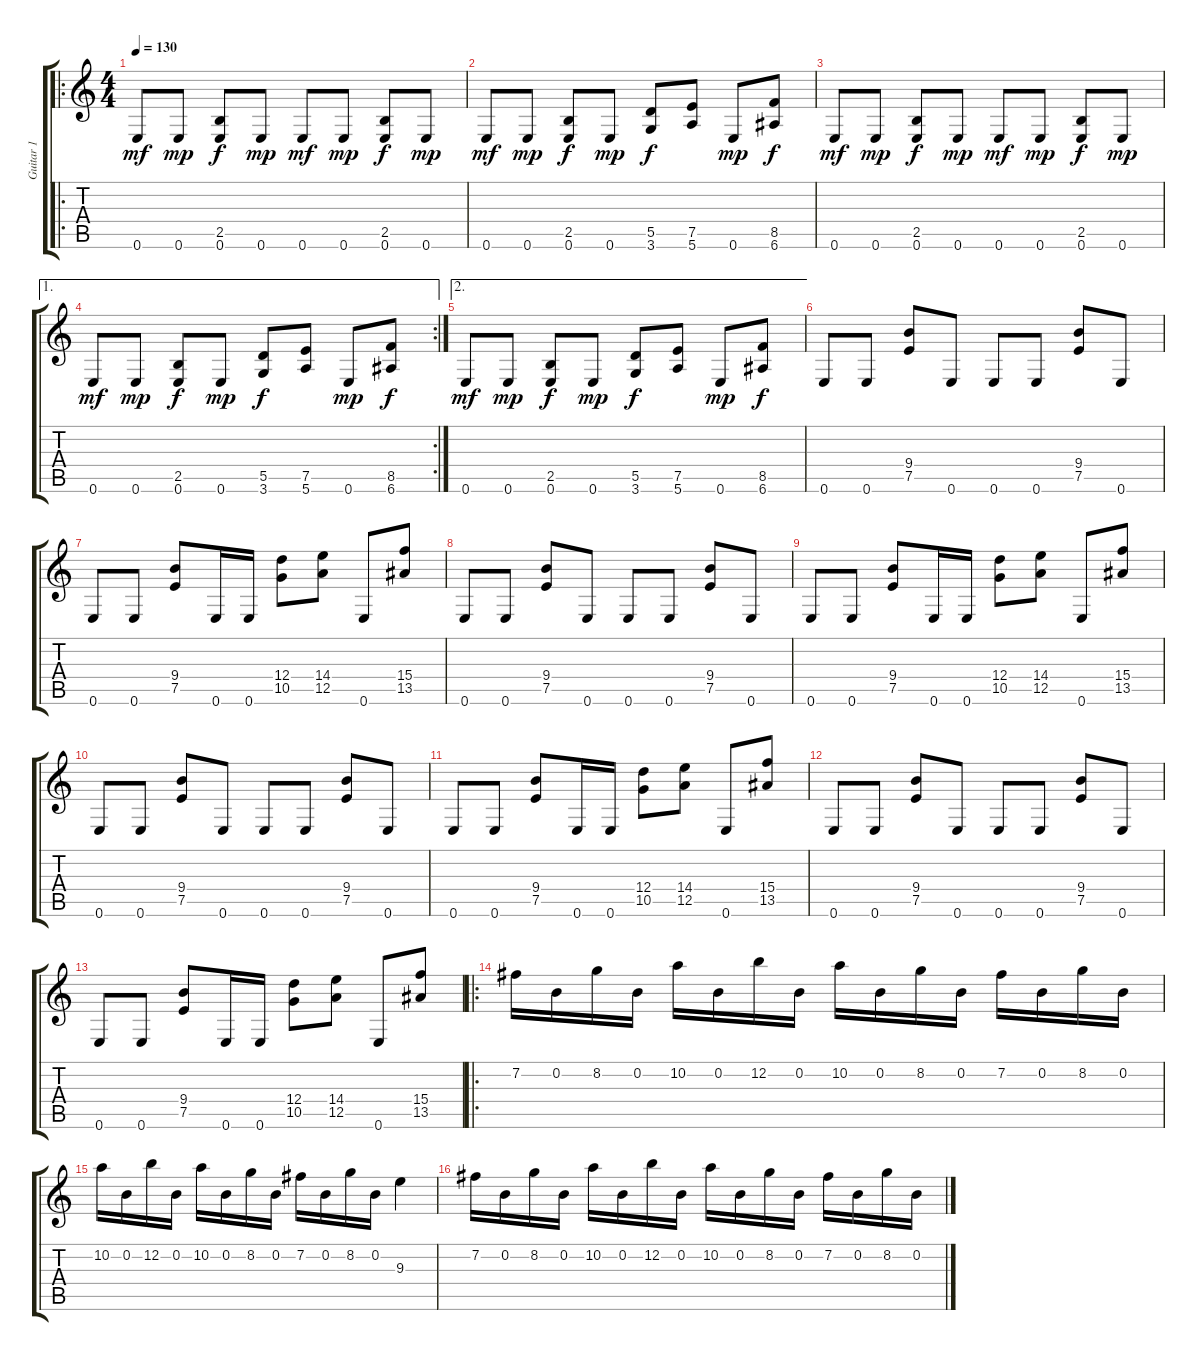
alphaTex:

\track ("Guitar 1" "Guitar 1") {instrument distortionguitar}
\staff {score tabs}
\tuning (E4 B3 G3 D3 A2 E2) {hide}
\ro
\ts (4 4)
\tempo 130
\clef g2
\ks c
0.6.8{dy mf} 0.6.8{dy mp} (2.5 0.6).8{dy f} 0.6.8{dy mp} 0.6.8{dy mf} 0.6.8{dy mp} (2.5 0.6).8{dy f} 0.6.8{dy mp} |
0.6.8{dy mf} 0.6.8{dy mp} (2.5 0.6).8{dy f} 0.6.8{dy mp} (5.5 3.6).8{dy f} (7.5 5.6).8 0.6.8{dy mp} (8.5 6.6).8{dy f} |
0.6.8{dy mf} 0.6.8{dy mp} (2.5 0.6).8{dy f} 0.6.8{dy mp} 0.6.8{dy mf} 0.6.8{dy mp} (2.5 0.6).8{dy f} 0.6.8{dy mp} |
\ae 1
\rc 2
0.6.8{dy mf} 0.6.8{dy mp} (2.5 0.6).8{dy f} 0.6.8{dy mp} (5.5 3.6).8{dy f} (7.5 5.6).8 0.6.8{dy mp} (8.5 6.6).8{dy f} |
\ae 2
0.6.8{dy mf} 0.6.8{dy mp} (2.5 0.6).8{dy f} 0.6.8{dy mp} (5.5 3.6).8{dy f} (7.5 5.6).8 0.6.8{dy mp} (8.5 6.6).8{dy f} |
0.6.8{volume 10 instrument distortionguitar} 0.6.8 (9.4 7.5).8 0.6.8 0.6.8 0.6.8 (9.4 7.5).8 0.6.8 |
0.6.8 0.6.8 (9.4 7.5).8 0.6.16 0.6.16 (12.4 10.5).8 (14.4 12.5).8 0.6.8 (15.4 13.5).8 |
0.6.8 0.6.8 (9.4 7.5).8 0.6.8 0.6.8 0.6.8 (9.4 7.5).8 0.6.8 |
0.6.8 0.6.8 (9.4 7.5).8 0.6.16 0.6.16 (12.4 10.5).8 (14.4 12.5).8 0.6.8 (15.4 13.5).8 |
0.6.8 0.6.8 (9.4 7.5).8 0.6.8 0.6.8 0.6.8 (9.4 7.5).8 0.6.8 |
0.6.8 0.6.8 (9.4 7.5).8 0.6.16 0.6.16 (12.4 10.5).8 (14.4 12.5).8 0.6.8 (15.4 13.5).8 |
0.6.8 0.6.8 (9.4 7.5).8 0.6.8 0.6.8 0.6.8 (9.4 7.5).8 0.6.8 |
0.6.8 0.6.8 (9.4 7.5).8 0.6.16 0.6.16 (12.4 10.5).8 (14.4 12.5).8 0.6.8 (15.4 13.5).8 |
\ro
7.2.16{volume 13 instrument overdrivenguitar} 0.2.16 8.2.16 0.2.16 10.2.16 0.2.16 12.2.16 0.2.16 10.2.16 0.2.16 8.2.16 0.2.16 7.2.16 0.2.16 8.2.16 0.2.16 |
10.2.16 0.2.16 12.2.16 0.2.16 10.2.16 0.2.16 8.2.16 0.2.16 7.2.16 0.2.16 8.2.16 0.2.16 9.3.4 |
7.2.16 0.2.16 8.2.16 0.2.16 10.2.16 0.2.16 12.2.16 0.2.16 10.2.16 0.2.16 8.2.16 0.2.16 7.2.16 0.2.16 8.2.16 0.2.16
